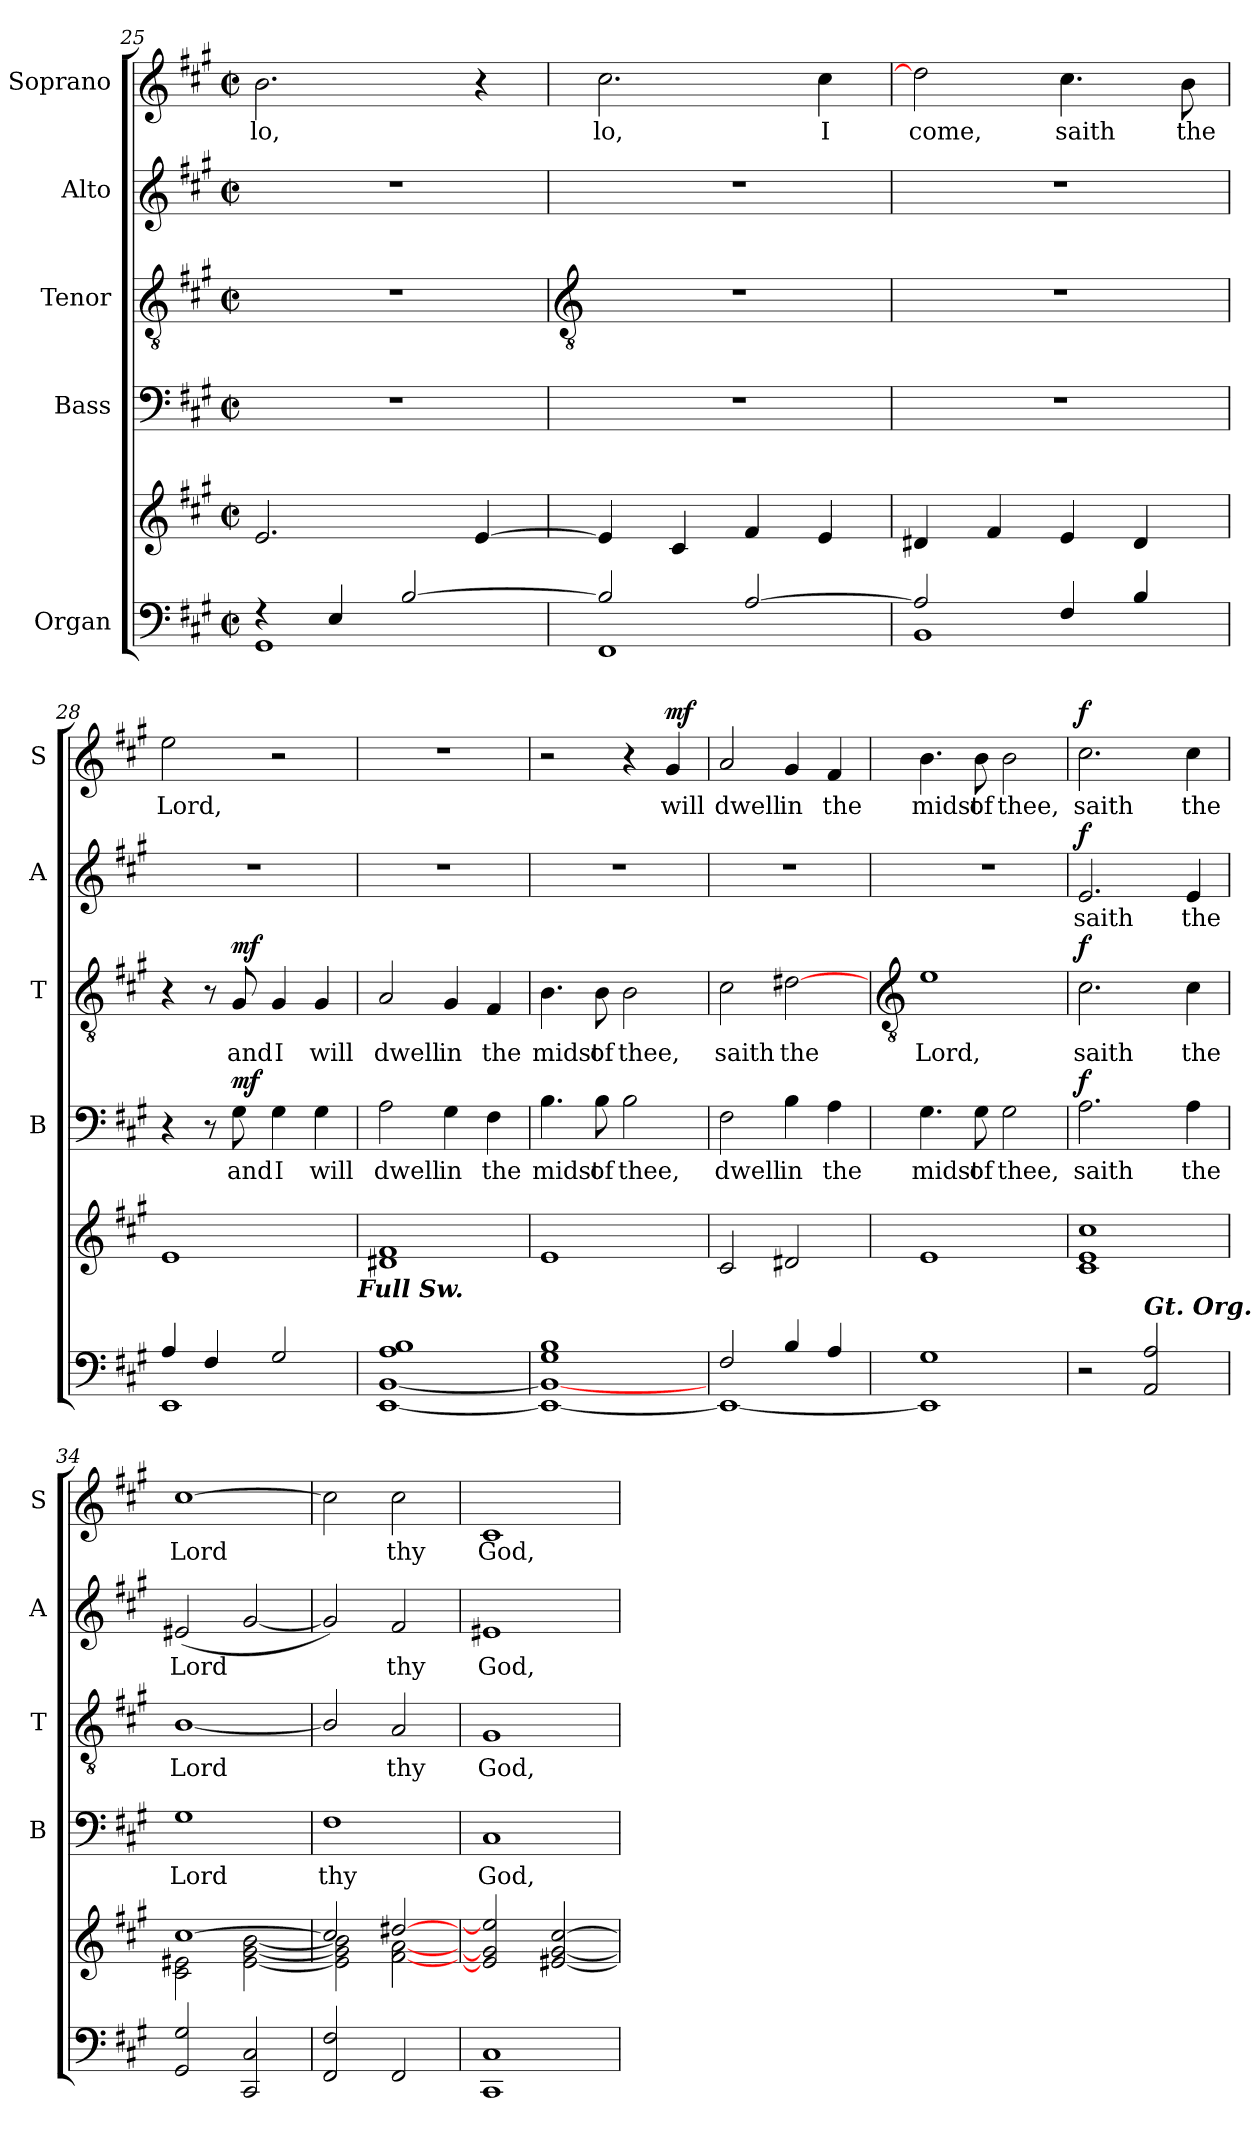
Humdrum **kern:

**kern	**kern	**kern	**text	**dynam	**kern	**text	**dynam	**kern	**text	**dynam	**kern	**text	**dynam
*part5	*part5	*part4	*part4	*part4	*part3	*part3	*part3	*part2	*part2	*part2	*part1	*part1	*part1
*staff6	*staff5	*staff4	*staff4	*staff4	*staff3	*staff3	*staff3	*staff2	*staff2	*staff2	*staff1	*staff1	*staff1
*I"Organ	*	*I"Bass	*	*	*I"Tenor	*	*	*I"Alto	*	*	*I"Soprano	*	*
*	*	*I'B	*	*	*I'T	*	*	*I'A	*	*	*I'S	*	*
*clefF4	*clefG2	*clefF4	*	*	*clefGv2	*	*	*clefG2	*	*	*clefG2	*	*
*k[f#c#g#]	*k[f#c#g#]	*k[f#c#g#]	*	*	*k[f#c#g#]	*	*	*k[f#c#g#]	*	*	*k[f#c#g#]	*	*
*A:	*A:	*A:	*	*	*A:	*	*	*A:	*	*	*A:	*	*
*M2/2	*M2/2	*M2/2	*	*	*M2/2	*	*	*M2/2	*	*	*M2/2	*	*
*met(c|)	*met(c|)	*met(c|)	*	*	*met(c|)	*	*	*met(c|)	*	*	*met(c|)	*	*
=25	=25	=25	=25	=25	=25	=25	=25	=25	=25	=25	=25	=25	=25
*^	*^	*	*	*	*	*	*	*	*	*	*	*	*
!	!	!	!	!	!	!	!	!	!	!	!	!	!	!LO:LY:b	!
4r	1GG#\	2.e/	1ryy	1r	.	.	1r	.	.	1r	.	.	2.b	lo,	.
4E/	.	.	.	.	.	.	.	.	.	.	.	.	.	.	.
[2B/	.	.	.	.	.	.	.	.	.	.	.	.	.	.	.
.	.	[4e/	.	.	.	.	.	.	.	.	.	.	4r	.	.
*	*	*v	*v	*	*	*	*	*	*	*	*	*	*	*	*
!!LO:LB:g=z
=26	=26	=26	=26	=26	=26	=26	=26	=26	=26	=26	=26	=26	=26	=26
*	*	*	*	*	*	*clefGv2	*	*	*	*	*	*	*	*
!	!	!	!	!	!	!	!	!	!	!	!	!	!LO:LY:b	!
2B/]	1FF#\	4e]	1r	.	.	1r	.	.	1r	.	.	2.cc#	lo,	.
.	.	4c#	.	.	.	.	.	.	.	.	.	.	.	.
[2A/	.	4f#	.	.	.	.	.	.	.	.	.	.	.	.
!	!	!	!	!	!	!	!	!	!	!	!	!	!LO:LY:b	!
.	.	4e	.	.	.	.	.	.	.	.	.	4cc#	I	.
=27	=27	=27	=27	=27	=27	=27	=27	=27	=27	=27	=27	=27	=27	=27
!	!	!	!	!	!	!	!	!	!	!	!	!	!LO:LY:b	!
2A/]	1BB\	4d#X	1r	.	.	1r	.	.	1r	.	.	2dd#]	come,	.
.	.	4f#	.	.	.	.	.	.	.	.	.	.	.	.
!	!	!	!	!	!	!	!	!	!	!	!	!	!LO:LY:b	!
4F#/	.	4e	.	.	.	.	.	.	.	.	.	4.cc#	saith	.
4B/	.	4d#	.	.	.	.	.	.	.	.	.	.	.	.
!	!	!	!	!	!	!	!	!	!	!	!	!	!LO:LY:b	!
.	.	.	.	.	.	.	.	.	.	.	.	8b	the	.
=28	=28	=28	=28	=28	=28	=28	=28	=28	=28	=28	=28	=28	=28	=28
!	!	!	!	!	!	!	!	!	!	!	!	!	!LO:LY:b	!
4A/	1EE\	1e	4r	.	.	4r	.	.	1r	.	.	2ee	Lord,	.
4F#/	.	.	8r	.	.	8r	.	.	.	.	.	.	.	.
!	!	!	!	!LO:LY:b	!LO:DY:b	!	!LO:LY:b	!LO:DY:b	!	!	!	!	!	!
.	.	.	8G#	and	mf	8G#	and	mf	.	.	.	.	.	.
!	!	!	!	!LO:LY:b	!	!	!LO:LY:b	!	!	!	!	!	!	!
2G#/	.	.	4G#	I	.	4G#	I	.	.	.	.	2r	.	.
!	!	!	!	!LO:LY:b	!	!	!LO:LY:b	!	!	!	!	!	!	!
.	.	.	4G#	will	.	4G#	will	.	.	.	.	.	.	.
!	!	!LO:TX:b:Bi:t=Full Sw.	!	!	!	!	!	!	!	!	!	!	!	!
=29	=29	=29	=29	=29	=29	=29	=29	=29	=29	=29	=29	=29	=29	=29
!	!	!	!	!LO:LY:b	!	!	!LO:LY:b	!	!	!	!	!	!	!
1A/ 1B/	[1EE\ [1BB\	1d#X 1f#	2A	dwell	.	2A	dwell	.	1r	.	.	1r	.	.
!	!	!	!	!LO:LY:b	!	!	!LO:LY:b	!	!	!	!	!	!	!
.	.	.	4G#	in	.	4G#	in	.	.	.	.	.	.	.
!	!	!	!	!LO:LY:b	!	!	!LO:LY:b	!	!	!	!	!	!	!
.	.	.	4F#	the	.	4F#	the	.	.	.	.	.	.	.
=30	=30	=30	=30	=30	=30	=30	=30	=30	=30	=30	=30	=30	=30	=30
!	!	!	!	!LO:LY:b	!	!	!LO:LY:b	!	!	!	!	!	!	!
1G#/ 1B/	1EE\_ 1BB\_	1e	4.B	midst	.	4.B	midst	.	1r	.	.	2r	.	.
!	!	!	!	!LO:LY:b	!	!	!LO:LY:b	!	!	!	!	!	!	!
.	.	.	8B	of	.	8B	of	.	.	.	.	.	.	.
!	!	!	!	!LO:LY:b	!	!	!LO:LY:b	!	!	!	!	!	!	!
.	.	.	2B	thee,	.	2B	thee,	.	.	.	.	4r	.	.
!	!	!	!	!	!	!	!	!	!	!	!	!	!LO:LY:b	!LO:DY:b
.	.	.	.	.	.	.	.	.	.	.	.	4g#	will	mf
=31	=31	=31	=31	=31	=31	=31	=31	=31	=31	=31	=31	=31	=31	=31
!	!	!	!	!LO:LY:b	!	!	!LO:LY:b	!	!	!	!	!	!LO:LY:b	!
2F#/	1EE\_	2c#	2F#	dwell	.	2c#	saith	.	1r	.	.	2a	dwell	.
!	!	!	!	!LO:LY:b	!	!	!LO:LY:b	!	!	!	!	!	!LO:LY:b	!
4B/	.	2d#X	4B	in	.	[2d#X	the	.	.	.	.	4g#	in	.
!	!	!	!	!LO:LY:b	!	!	!	!	!	!	!	!	!LO:LY:b	!
4A/	.	.	4A	the	.	.	.	.	.	.	.	4f#	the	.
!!LO:LB:g=z
=32	=32	=32	=32	=32	=32	=32	=32	=32	=32	=32	=32	=32	=32	=32
*	*	*	*	*	*	*clefGv2	*	*	*	*	*	*	*	*
*	*	*^	*	*	*	*	*	*	*	*	*	*	*	*
!	!	!	!	!	!LO:LY:b	!	!	!LO:LY:b	!	!	!	!	!	!LO:LY:b	!
1G#/	1EE\]	1e/	2ryy	4.G#	midst	.	1e	Lord,	.	1r	.	.	4.b	midst	.
!	!	!	!	!	!LO:LY:b	!	!	!	!	!	!	!	!	!LO:LY:b	!
.	.	.	.	8G#	of	.	.	.	.	.	.	.	8b	of	.
!	!	!	!	!	!LO:LY:b	!	!	!	!	!	!	!	!	!LO:LY:b	!
.	.	.	2ryy	2G#	thee,	.	.	.	.	.	.	.	2b	thee,	.
=33	=33	=33	=33	=33	=33	=33	=33	=33	=33	=33	=33	=33	=33	=33	=33
!	!	!	!	!	!LO:LY:b	!LO:DY:b	!	!LO:LY:b	!LO:DY:b	!	!LO:LY:b	!LO:DY:b	!	!LO:LY:b	!LO:DY:b
2r	2ryy	1c#/ 1e/ 1cc#/	1ryy	2.A	saith	f	2.c#	saith	f	2.e	saith	f	2.cc#	saith	f
!LO:TX:a:Bi:t=Gt. Org.	!	!	!	!	!	!	!	!	!	!	!	!	!	!	!
2AA/ 2A/	2ryy	.	.	.	.	.	.	.	.	.	.	.	.	.	.
!	!	!	!	!	!LO:LY:b	!	!	!LO:LY:b	!	!	!LO:LY:b	!	!	!LO:LY:b	!
.	.	.	.	4A	the	.	4c#	the	.	4e	the	.	4cc#	the	.
=34	=34	=34	=34	=34	=34	=34	=34	=34	=34	=34	=34	=34	=34	=34	=34
!	!	!	!	!	!LO:LY:b	!	!	!LO:LY:b	!	!	!LO:LY:b	!	!	!LO:LY:b	!
2GG#/ 2G#/	2ryy	[1cc#/	2c#\ 2e#X\	1G#	Lord	.	[1B/	Lord	.	(<2e#X	Lord	.	[1cc#	Lord	.
2CC#/ 2C#/	2ryy	.	[2e#\ [2g#\ [2b\	.	.	.	.	.	.	[2g#	.	.	.	.	.
=35	=35	=35	=35	=35	=35	=35	=35	=35	=35	=35	=35	=35	=35	=35	=35
!	!	!	!	!	!LO:LY:b	!	!	!	!	!	!	!	!	!	!
2FF#/ 2F#/	2ryy	2cc#/]	2e#\] 2g#\] 2b\]	1F#	thy	.	2B/]	.	.	2g#])	.	.	2cc#]	.	.
!	!	!	!	!	!	!	!	!LO:LY:b	!	!	!LO:LY:b	!	!	!LO:LY:b	!
2FF#/	2ryy	[2dd#X/	[2f#\ [2a\	.	.	.	2A	thy	.	2f#	thy	.	2cc#	thy	.
=36	=36	=36	=36	=36	=36	=36	=36	=36	=36	=36	=36	=36	=36	=36	=36
!	!	!	!	!	!LO:LY:b	!	!	!LO:LY:b	!	!	!LO:LY:b	!	!	!LO:LY:b	!
1CC#/ 1C#/	1ryy	2e#/] 2g#/] 2ee#/]	2ryy	1C#	God,	.	1G#	God,	.	1e#X	God,	.	1c#	God,	.
.	.	[2e#/ [2g#/ [2cc#/	2ryy	.	.	.	.	.	.	.	.	.	.	.	.
*v	*v	*	*	*	*	*	*	*	*	*	*	*	*	*	*
*	*v	*v	*	*	*	*	*	*	*	*	*	*	*	*
=	=	=	=	=	=	=	=	=	=	=	=	=	=
*-	*-	*-	*-	*-	*-	*-	*-	*-	*-	*-	*-	*-	*-
